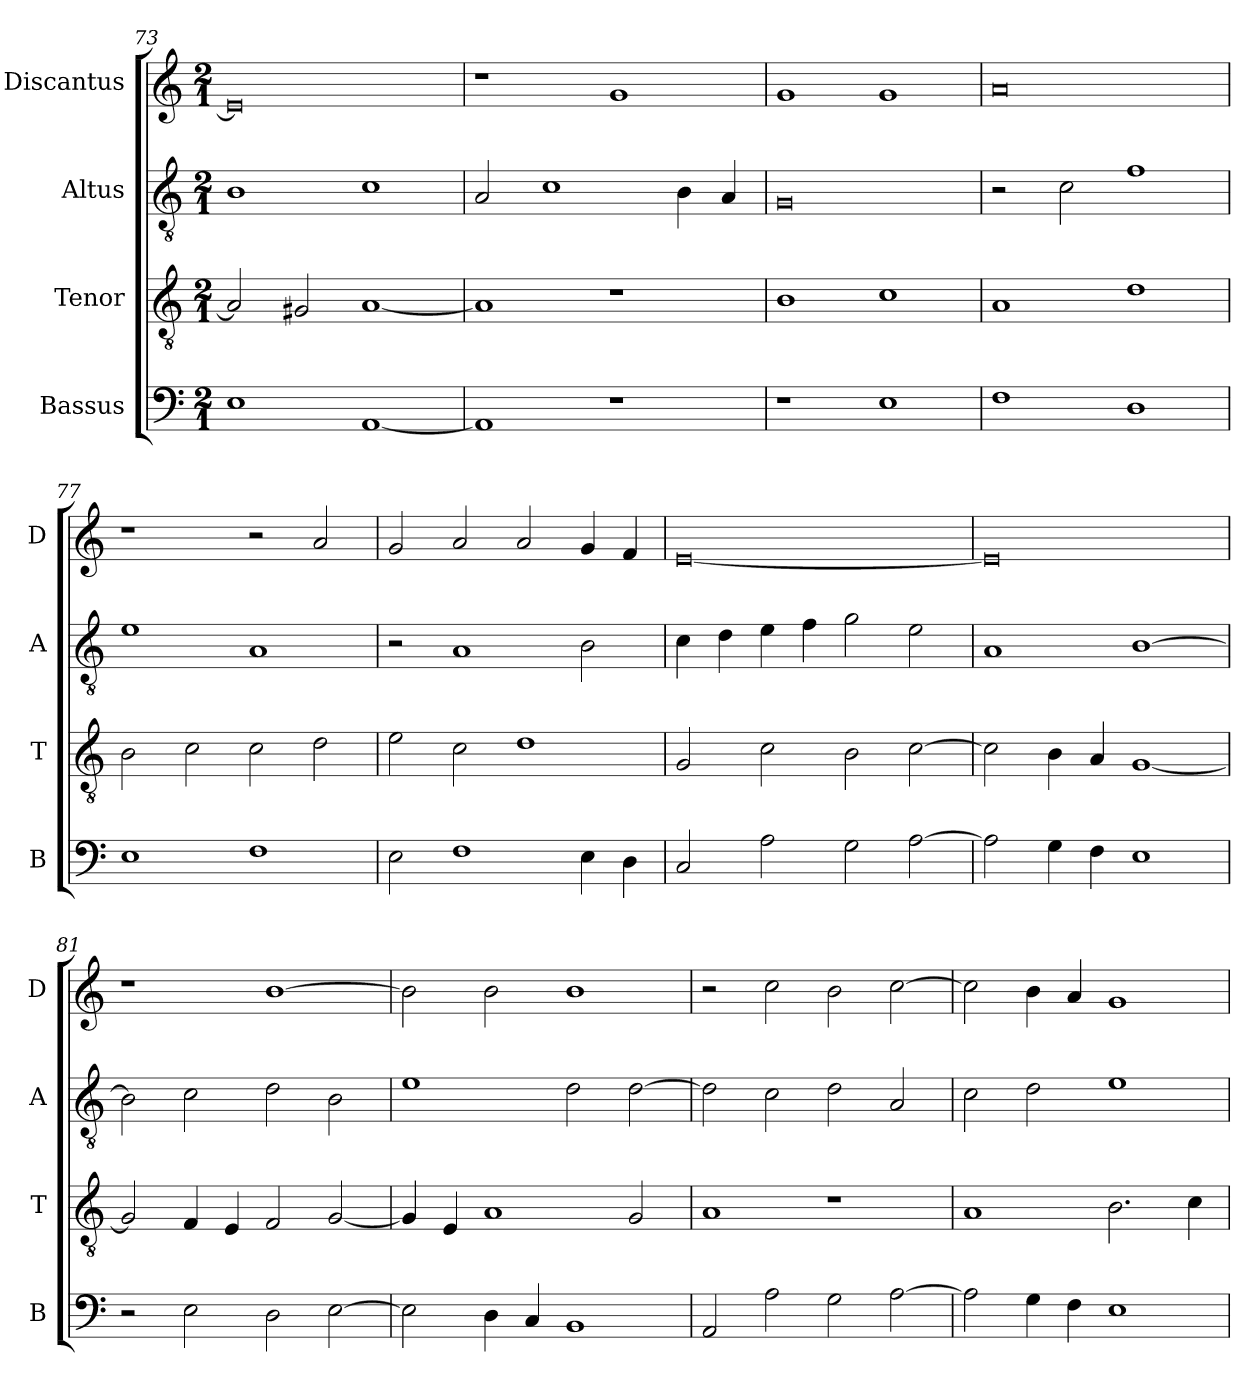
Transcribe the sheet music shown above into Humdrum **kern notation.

**kern	**kern	**kern	**kern
*part4	*part3	*part2	*part1
*staff4	*staff3	*staff2	*staff1
*I"Bassus	*I"Tenor	*I"Altus	*I"Discantus
*I'B	*I'T	*I'A	*I'D
*clefF4	*clefGv2	*clefGv2	*clefG2
*k[]	*k[]	*k[]	*k[]
*M2/1	*M2/1	*M2/1	*M2/1
=73	=73	=73	=73
1E	2A/]	1B	0e]
.	2G#X/	.	.
[1AA	[1A	1c	.
=74	=74	=74	=74
1AA]	1A]	2A/	1r
.	.	1c	.
1r	1r	.	1g
.	.	4B\	.
.	.	4A/	.
=75	=75	=75	=75
1r	1B	0G	1g
1E	1c	.	1g
=76	=76	=76	=76
1F	1A	2r	0a
.	.	2c\	.
1D	1d	1f	.
=77	=77	=77	=77
1E	2B\	1e	1r
.	2c\	.	.
1F	2c\	1A	2r
.	2d\	.	2a/
=78	=78	=78	=78
2E\	2e\	2r	2g/
1F	2c\	1A	2a/
.	1d	.	2a/
4E\	.	2B\	4g/
4D\	.	.	4f/
=79	=79	=79	=79
2C/	2G/	4c\	[0e
.	.	4d\	.
2A\	2c\	4e\	.
.	.	4f\	.
2G\	2B\	2g\	.
[2A\	[2c\	2e\	.
=80	=80	=80	=80
2A\]	2c\]	1A	0e]
4G\	4B\	.	.
4F\	4A/	.	.
1E	[1G	[1B	.
=81	=81	=81	=81
2r	2G/]	2B\]	1r
2E\	4F/	2c\	.
.	4E/	.	.
2D\	2F/	2d\	[1b
[2E\	[2G/	2B\	.
=82	=82	=82	=82
2E\]	4G/]	1e	2b\]
.	4E/	.	.
4D\	1A	.	2b\
4C/	.	.	.
1BB	.	2d\	1b
.	2G/	[2d\	.
=83	=83	=83	=83
2AA/	1A	2d\]	2r
2A\	.	2c\	2cc\
2G\	1r	2d\	2b\
[2A\	.	2A/	[2cc\
=84	=84	=84	=84
2A\]	1A	2c\	2cc\]
4G\	.	2d\	4b\
4F\	.	.	4a/
1E	2.B\	1e	1g
.	4c\	.	.
=	=	=	=
*-	*-	*-	*-
